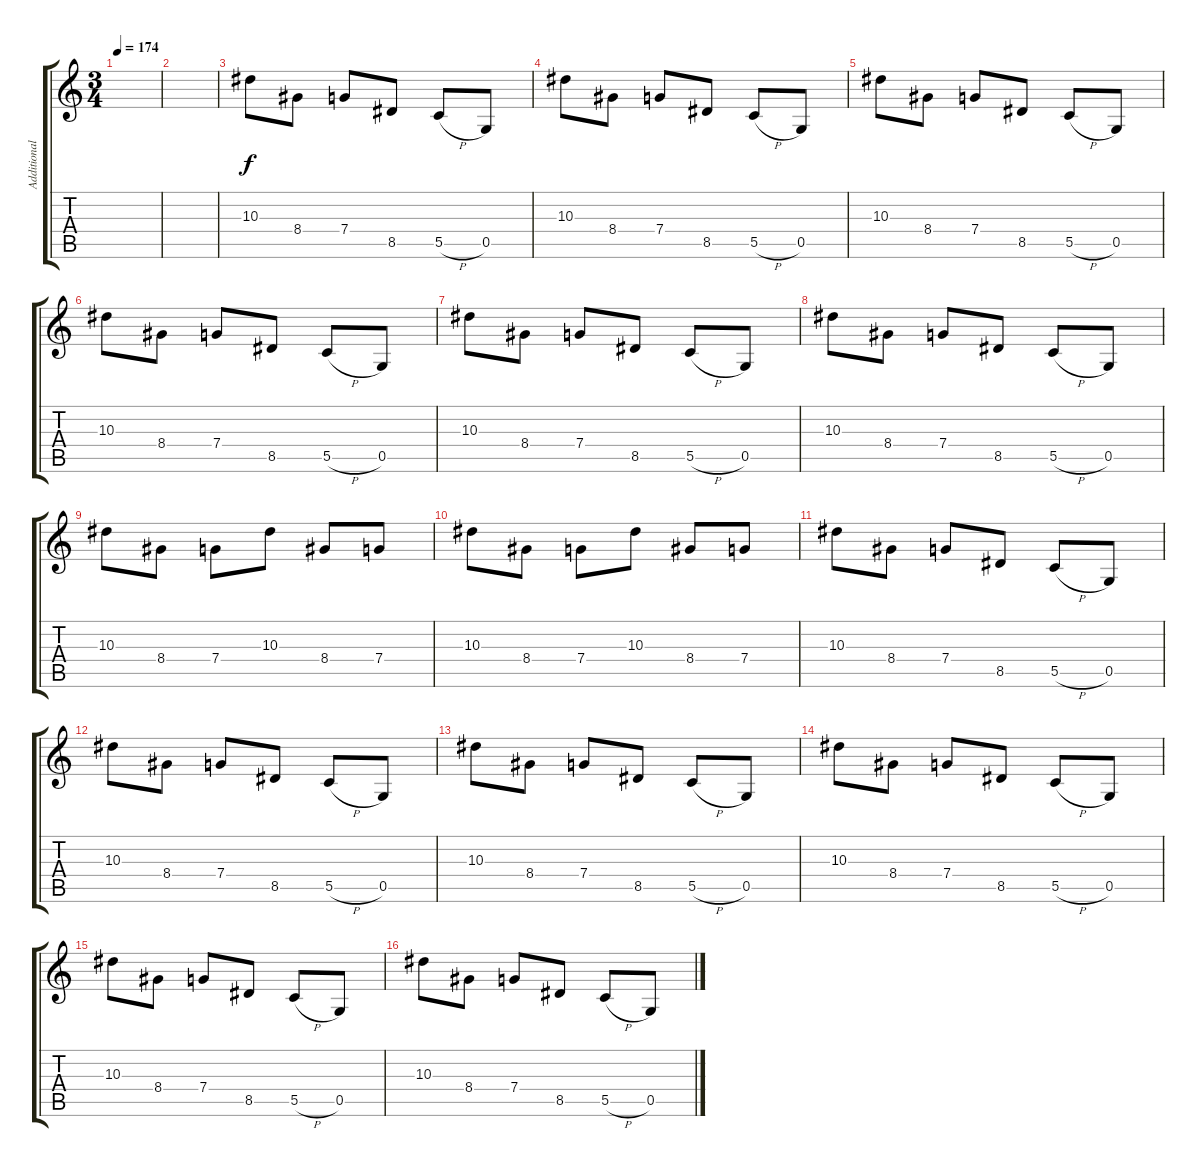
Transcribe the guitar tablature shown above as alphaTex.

\track ("Additional Guitar" "Additional") {instrument distortionguitar}
\staff {score tabs}
\tuning (D4 A3 F3 C3 G2 C2) {hide}
\ts (3 4)
\tempo 174
\clef g2
\ks c
|
|
10.3.8{instrument distortionguitar} 8.4.8 7.4.8 8.5.8 5.5{h}.8 0.5.8 |
10.3.8 8.4.8 7.4.8 8.5.8 5.5{h}.8 0.5.8 |
10.3.8 8.4.8 7.4.8 8.5.8 5.5{h}.8 0.5.8 |
10.3.8 8.4.8 7.4.8 8.5.8 5.5{h}.8 0.5.8 |
10.3.8 8.4.8 7.4.8 8.5.8 5.5{h}.8 0.5.8 |
10.3.8 8.4.8 7.4.8 8.5.8 5.5{h}.8 0.5.8 |
10.3.8 8.4.8 7.4.8 10.3.8 8.4.8 7.4.8 |
10.3.8 8.4.8 7.4.8 10.3.8 8.4.8 7.4.8 |
10.3.8 8.4.8 7.4.8 8.5.8 5.5{h}.8 0.5.8 |
10.3.8 8.4.8 7.4.8 8.5.8 5.5{h}.8 0.5.8 |
10.3.8 8.4.8 7.4.8 8.5.8 5.5{h}.8 0.5.8 |
10.3.8 8.4.8 7.4.8 8.5.8 5.5{h}.8 0.5.8 |
10.3.8 8.4.8 7.4.8 8.5.8 5.5{h}.8 0.5.8 |
10.3.8 8.4.8 7.4.8 8.5.8 5.5{h}.8 0.5.8
